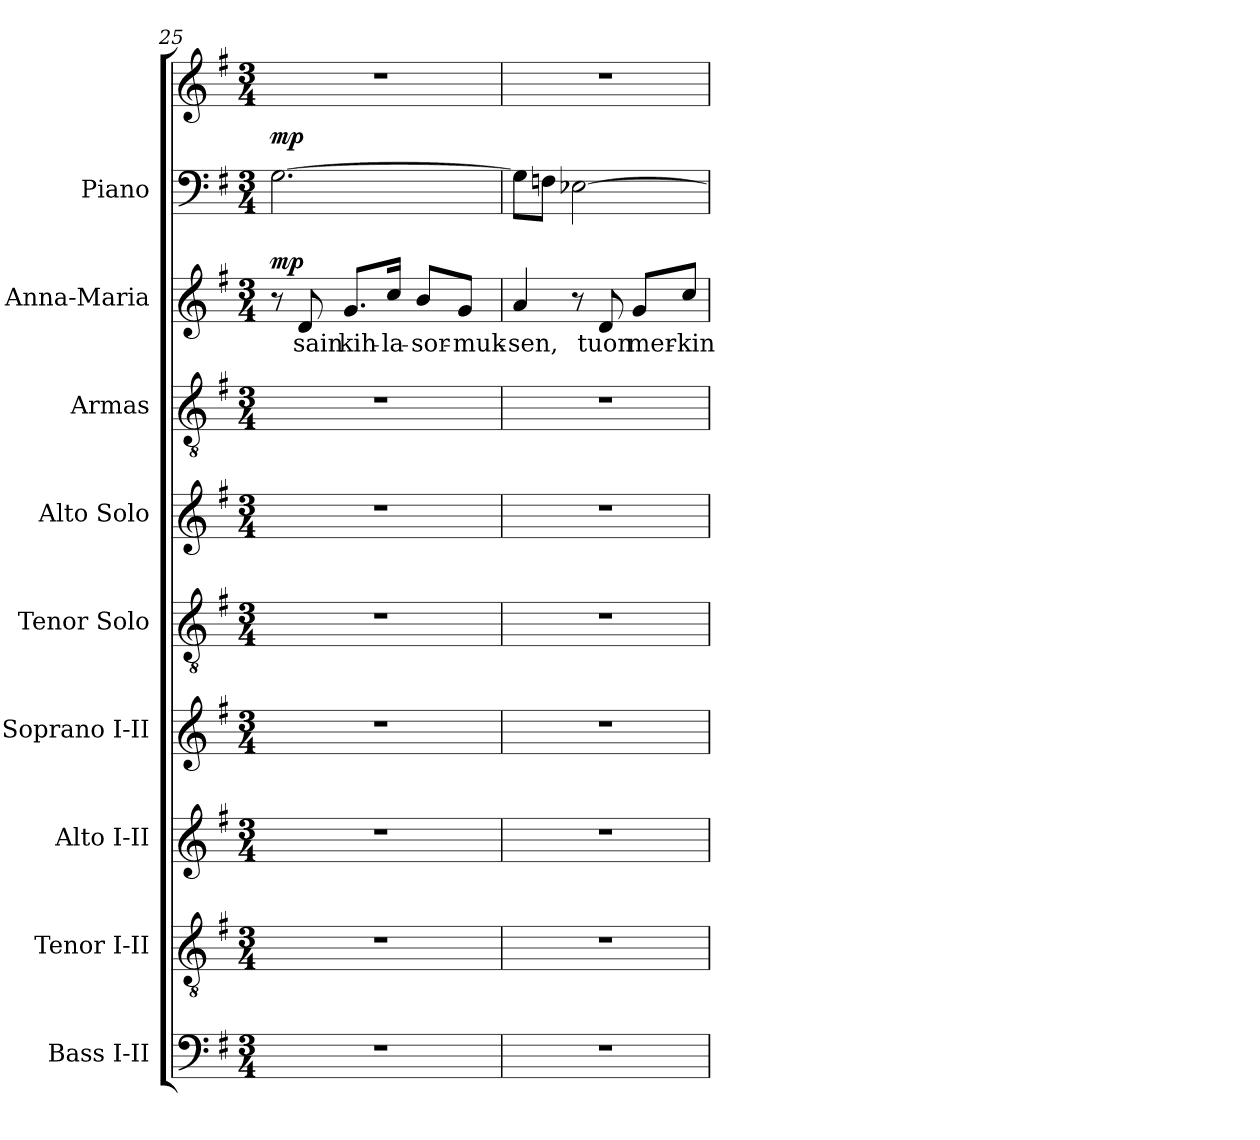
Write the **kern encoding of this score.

**kern	**kern	**kern	**kern	**kern	**kern	**kern	**kern	**text	**dynam	**kern	**kern	**dynam
*part9	*part8	*part7	*part6	*part5	*part4	*part3	*part2	*part2	*part2	*part1	*part1	*part1
*staff10	*staff9	*staff8	*staff7	*staff6	*staff5	*staff4	*staff3	*staff3	*staff3	*staff2	*staff1	*staff1/2
*I"Bass I-II	*I"Tenor I-II	*I"Alto I-II	*I"Soprano I-II	*I"Tenor Solo	*I"Alto Solo	*I"Armas	*I"Anna-Maria	*	*	*I"Piano	*	*
*I'B.	*I'T.	*I'A.	*I'S.	*I'T. Solo	*I'A. Solo	*I'Armas	*I'A-M	*	*	*I'Pno.	*	*
*clefF4	*clefGv2	*clefG2	*clefG2	*clefGv2	*clefG2	*clefGv2	*clefG2	*	*	*clefF4	*clefG2	*
*	*ITrd7c12	*	*	*ITrd7c12	*	*ITrd7c12	*	*	*	*	*	*
*k[f#]	*k[f#]	*k[f#]	*k[f#]	*k[f#]	*k[f#]	*k[f#]	*k[f#]	*	*	*k[f#]	*k[f#]	*
*G:	*G:	*G:	*G:	*G:	*G:	*G:	*G:	*	*	*G:	*G:	*
*M3/4	*M3/4	*M3/4	*M3/4	*M3/4	*M3/4	*M3/4	*M3/4	*	*	*M3/4	*M3/4	*
*MM82	*MM82	*MM82	*MM82	*MM82	*MM82	*MM82	*MM82	*	*	*MM82	*MM82	*
=25	=25	=25	=25	=25	=25	=25	=25	=25	=25	=25	=25	=25
!LO:N:vis=1	!LO:N:vis=1	!LO:N:vis=1	!LO:N:vis=1	!LO:N:vis=1	!LO:N:vis=1	!LO:N:vis=1	!	!	!	!	!LO:N:vis=1	!
2.r	2.r	2.r	2.r	2.r	2.r	2.r	8r	.	mp	[>2.Gi\	2.r	mp
!	!	!	!	!	!	!	!	!LO:LY:b:color=#000000	!	!	!	!
.	.	.	.	.	.	.	8di/	sain	.	.	.	.
!	!	!	!	!	!	!	!	!LO:LY:b:color=#000000	!	!	!	!
.	.	.	.	.	.	.	8.gi/L	kih-	.	.	.	.
!	!	!	!	!	!	!	!	!LO:LY:b:color=#000000	!	!	!	!
.	.	.	.	.	.	.	16cci/Jk	-la-	.	.	.	.
!	!	!	!	!	!	!	!	!LO:LY:b:color=#000000	!	!	!	!
.	.	.	.	.	.	.	8bi/L	-sor-	.	.	.	.
!	!	!	!	!	!	!	!	!LO:LY:b:color=#000000	!	!	!	!
.	.	.	.	.	.	.	8gi/J	-muk-	.	.	.	.
=26	=26	=26	=26	=26	=26	=26	=26	=26	=26	=26	=26	=26
!LO:N:vis=1	!LO:N:vis=1	!LO:N:vis=1	!LO:N:vis=1	!LO:N:vis=1	!LO:N:vis=1	!LO:N:vis=1	!	!	!	!	!	!
!	!	!	!	!	!	!	!	!LO:LY:b:color=#000000	!	!	!LO:N:vis=1	!
2.r	2.r	2.r	2.r	2.r	2.r	2.r	4ai/	-sen,	.	8Gi\L]	2.r	.
.	.	.	.	.	.	.	.	.	.	8Fni\J	.	.
.	.	.	.	.	.	.	8r	.	.	[>2E-Xi\	.	.
!	!	!	!	!	!	!	!	!LO:LY:b:color=#000000	!	!	!	!
.	.	.	.	.	.	.	8di/	tuon	.	.	.	.
!	!	!	!	!	!	!	!	!LO:LY:b:color=#000000	!	!	!	!
.	.	.	.	.	.	.	8gi/L	mer-	.	.	.	.
!	!	!	!	!	!	!	!	!LO:LY:b:color=#000000	!	!	!	!
.	.	.	.	.	.	.	8cci/J	-kin	.	.	.	.
=	=	=	=	=	=	=	=	=	=	=	=	=
*-	*-	*-	*-	*-	*-	*-	*-	*-	*-	*-	*-	*-
